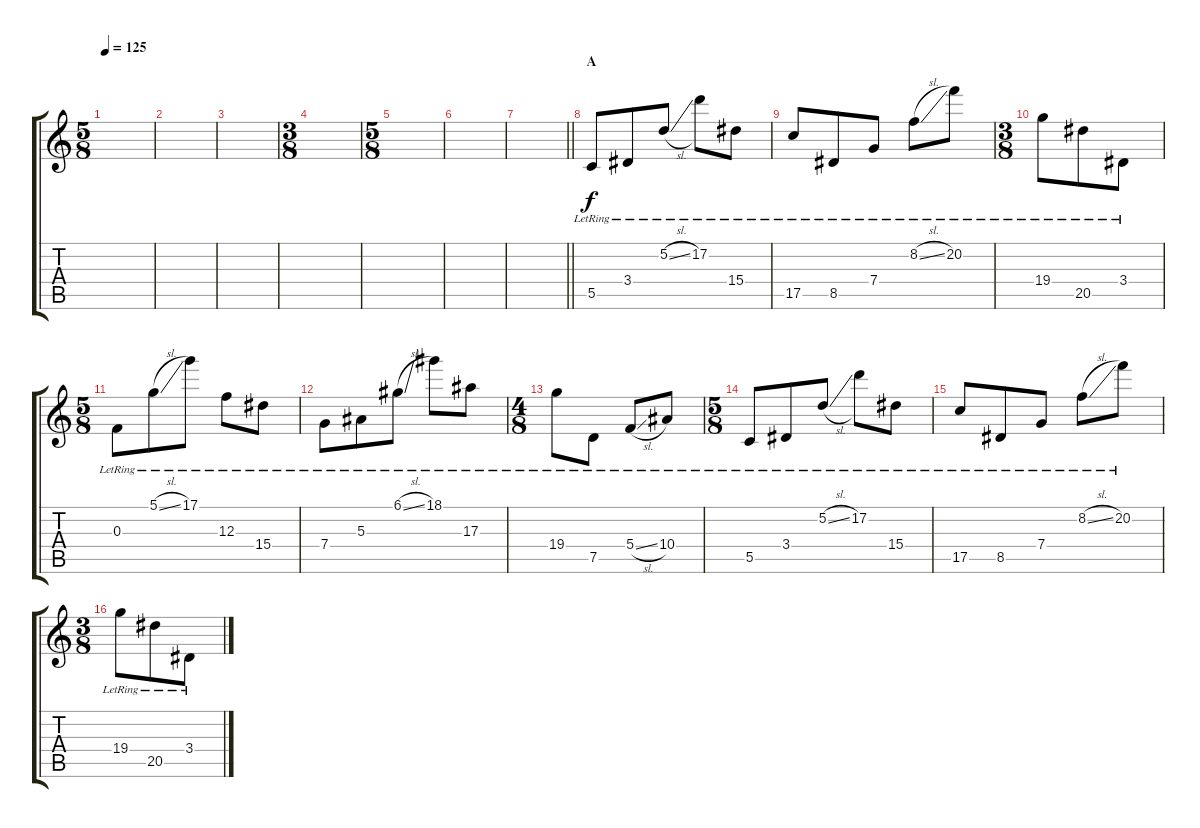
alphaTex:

\track "" {instrument distortionguitar}
\staff {score tabs}
\tuning (D4 A3 F3 C3 G2 C2) {hide}
\ts (5 8)
\tempo 125
\clef g2
\ks c
|
|
|
\ts (3 8)
|
\ts (5 8)
|
|
\barLineRight lightlight
|
\section ("" "A")
5.5{lr}.8 3.4{lr}.8 5.2{sl lr}.8 17.2{lr}.8 15.4{lr}.8 |
17.5{lr}.8 8.5{lr}.8 7.4{lr}.8 8.2{sl lr}.8 20.2{lr}.8 |
\ts (3 8)
19.4{lr}.8 20.5{lr}.8 3.4{lr}.8 |
\ts (5 8)
0.3{lr}.8 5.1{sl lr}.8 17.1{lr}.8 12.3{lr}.8 15.4{lr}.8 |
7.4{lr}.8 5.3{lr}.8 6.1{sl lr}.8 18.1{lr}.8 17.3{lr}.8 |
\ts (4 8)
19.4{lr}.8 7.5{lr}.8 5.4{sl lr}.8 10.4{lr}.8 |
\ts (5 8)
5.5{lr}.8 3.4{lr}.8 5.2{sl lr}.8 17.2{lr}.8 15.4{lr}.8 |
17.5{lr}.8 8.5{lr}.8 7.4{lr}.8 8.2{sl lr}.8 20.2{lr}.8 |
\ts (3 8)
19.4{lr}.8 20.5{lr}.8 3.4{lr}.8
